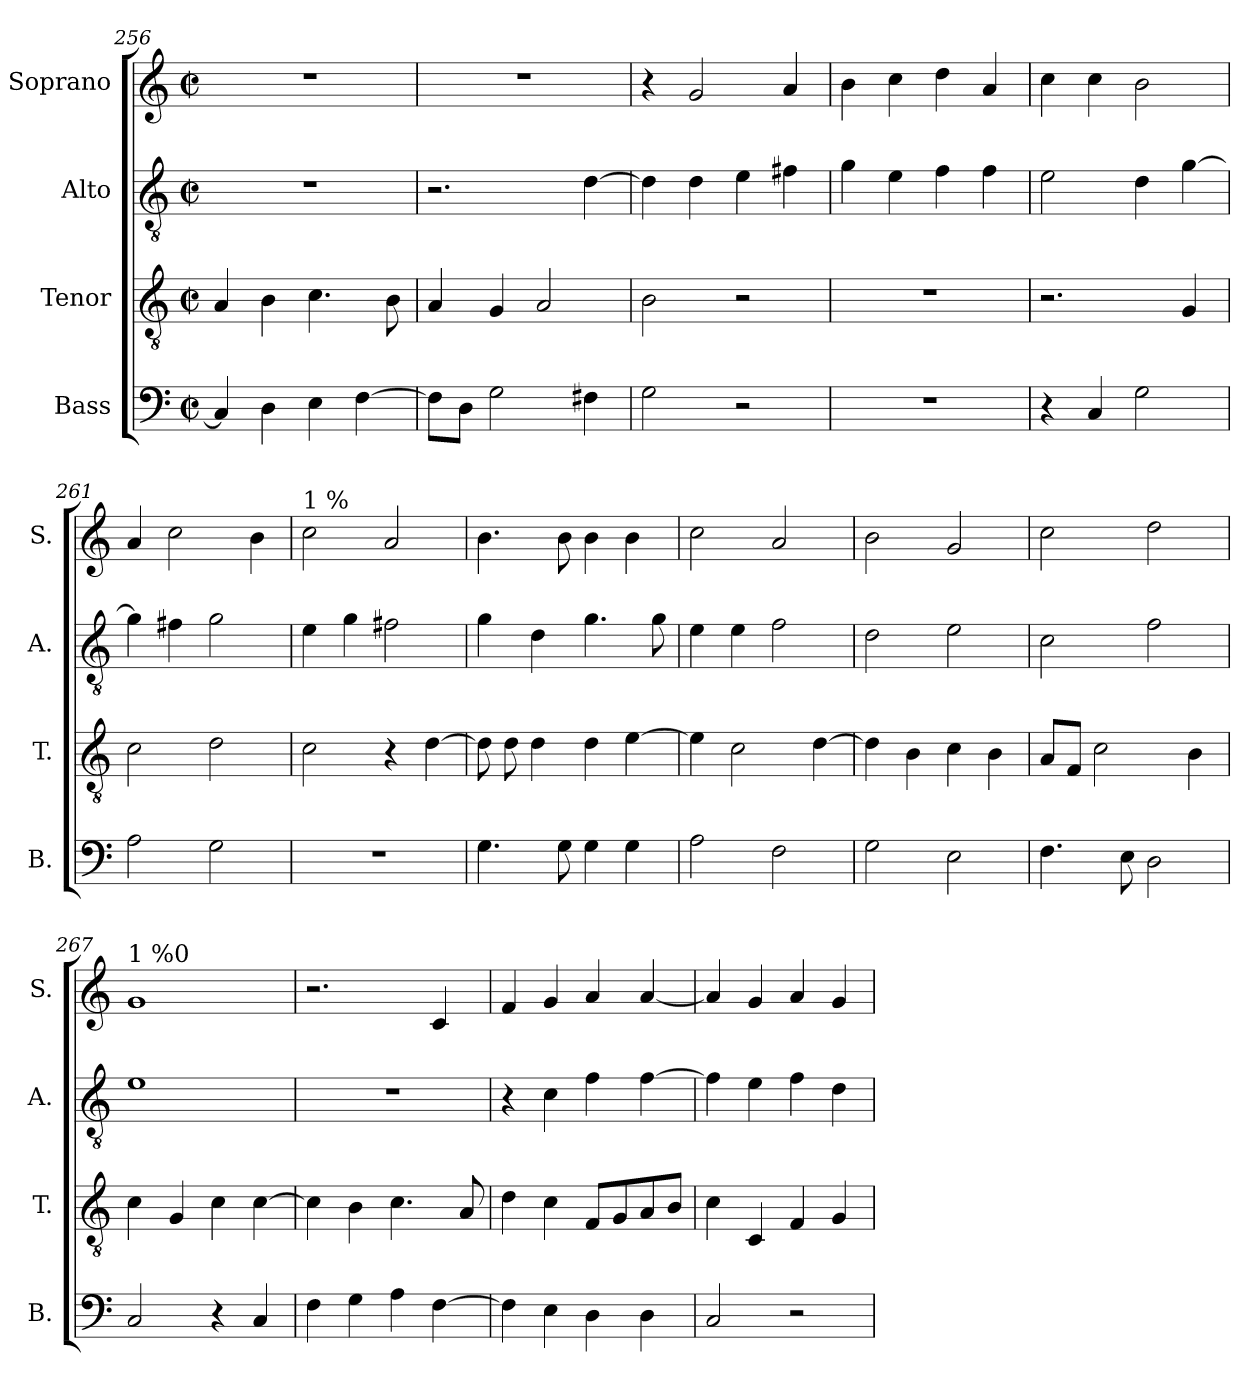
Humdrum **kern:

**kern	**kern	**kern	**kern
*part4	*part3	*part2	*part1
*staff4	*staff3	*staff2	*staff1
*I"Bass	*I"Tenor	*I"Alto	*I"Soprano
*I'B.	*I'T.	*I'A.	*I'S.
*clefF4	*clefGv2	*clefGv2	*clefG2
*k[]	*k[]	*k[]	*k[]
*C:	*C:	*C:	*C:
*M2/2	*M2/2	*M2/2	*M2/2
*met(c|)	*met(c|)	*met(c|)	*met(c|)
=256	=256	=256	=256
4C/]	4A/	1r	1r
4D\	4B\	.	.
4E\	4.c\	.	.
[>4F\	.	.	.
.	8B\	.	.
!!LO:PB:g=z
=257	=257	=257	=257
8F\L]	4A/	2.r	1r
8D\J	.	.	.
2G\	4G/	.	.
.	2A/	.	.
4F#X\	.	[>4d\	.
=258	=258	=258	=258
2G\	2B\	4d\]	4r
.	.	4d\	2g/
2r	2r	4e\	.
.	.	4f#X\	4a/
=259	=259	=259	=259
1r	1r	4g\	4b\
.	.	4e\	4cc\
.	.	4f\	4dd\
.	.	4f\	4a/
=260	=260	=260	=260
4r	2.r	2e\	4cc\
4C/	.	.	4cc\
2G\	.	4d\	2b\
.	4G/	[>4g\	.
=261	=261	=261	=261
2A\	2c\	4g\]	4a/
.	.	4f#X\	2cc\
2G\	2d\	2g\	.
.	.	.	4b\
!!LO:LB:g=z
=262	=262	=262	=262
!	!	!	!LO:TX:a:t=1 %
1r	2c\	4e\	2cc\
.	.	4g\	.
.	4r	2f#X\	2a/
.	[>4d\	.	.
=263	=263	=263	=263
4.G\	8d\]	4g\	4.b\
.	8d\	.	.
.	4d\	4d\	.
8G\	.	.	8b\
4G\	4d\	4.g\	4b\
4G\	[>4e\	.	4b\
.	.	8g\	.
=264	=264	=264	=264
2A\	4e\]	4e\	2cc\
.	2c\	4e\	.
2F\	.	2f\	2a/
.	[>4d\	.	.
=265	=265	=265	=265
2G\	4d\]	2d\	2b\
.	4B\	.	.
2E\	4c\	2e\	2g/
.	4B\	.	.
=266	=266	=266	=266
4.F\	8A/L	2c\	2cc\
.	8F/J	.	.
.	2c\	.	.
8E\	.	.	.
2D\	.	2f\	2dd\
.	4B\	.	.
!!LO:LB:g=z
=267	=267	=267	=267
!	!	!	!LO:TX:a:t=1 %0
2C/	4c\	1e	1g
.	4G/	.	.
4r	4c\	.	.
4C/	[>4c\	.	.
=268	=268	=268	=268
4F\	4c\]	1r	2.r
4G\	4B\	.	.
4A\	4.c\	.	.
[>4F\	.	.	4c/
.	8A/	.	.
=269	=269	=269	=269
4F\]	4d\	4r	4f/
4E\	4c\	4c\	4g/
4D\	8F/L	4f\	4a/
.	8G/	.	.
4D\	8A/	[>4f\	[<4a/
.	8B/J	.	.
=270	=270	=270	=270
2C/	4c\	4f\]	4a/]
.	4C/	4e\	4g/
2r	4F/	4f\	4a/
.	4G/	4d\	4g/
=	=	=	=
*-	*-	*-	*-
